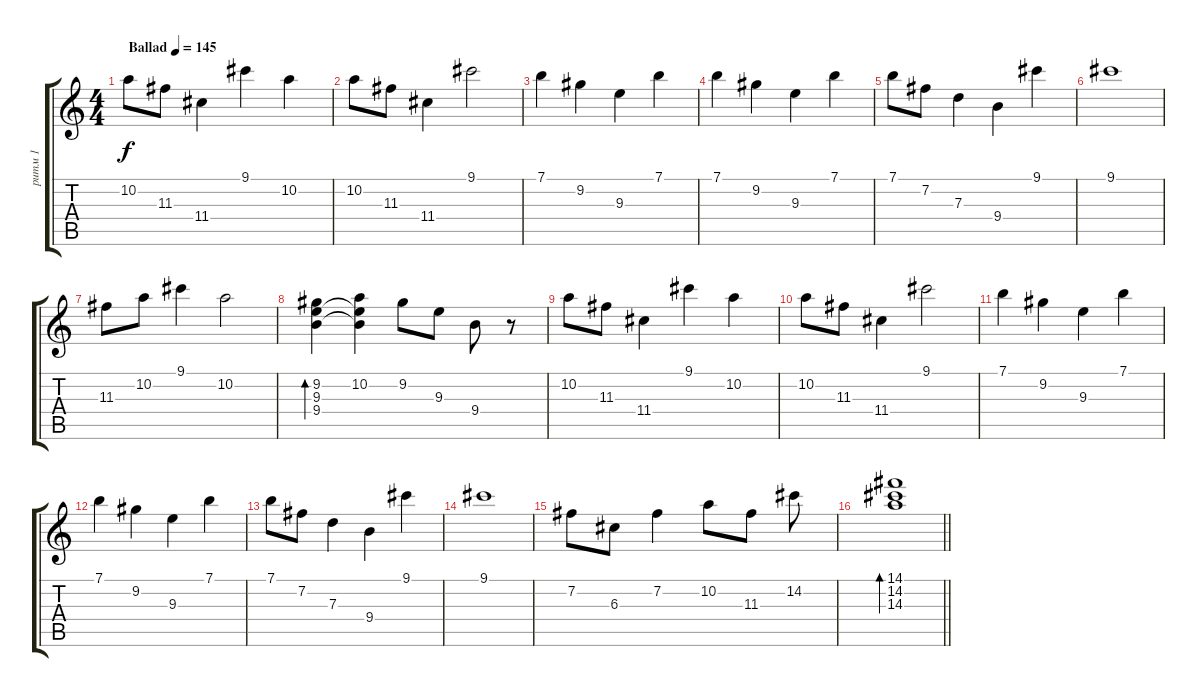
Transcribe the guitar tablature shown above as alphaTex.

\track ("ритм 1" "ритм 1") {instrument electricguitarclean bank 18}
\staff {score tabs}
\tuning (E4 B3 G3 D3 A2 E2) {hide}
\ts (4 4)
\tempo (145 "Ballad")
\clef g2
\ks c
10.2.8{dy f instrument electricguitarclean} 11.3.8 11.4.4 9.1.4 10.2.4 |
10.2.8 11.3.8 11.4.4 9.1.2 |
7.1.4 9.2.4 9.3.4 7.1.4 |
7.1.4 9.2.4 9.3.4 7.1.4 |
7.1.8 7.2.8 7.3.4 9.4.4 9.1.4 |
9.1.1 |
11.3.8 10.2.8 9.1.4 10.2.2 |
(9.2 9.3 9.4).4{bd 480} (10.2 9.3{t} 9.4{t}).4 9.2.8 9.3.8 9.4.8 r.8 |
10.2.8 11.3.8 11.4.4 9.1.4 10.2.4 |
10.2.8 11.3.8 11.4.4 9.1.2 |
7.1.4 9.2.4 9.3.4 7.1.4 |
7.1.4 9.2.4 9.3.4 7.1.4 |
7.1.8 7.2.8 7.3.4 9.4.4 9.1.4 |
9.1.1 |
7.2.8 6.3.8 7.2.4 10.2.8 11.3.8 14.2.8 |
\barLineRight lightlight
(14.1 14.2 14.3).1{bd 480}
